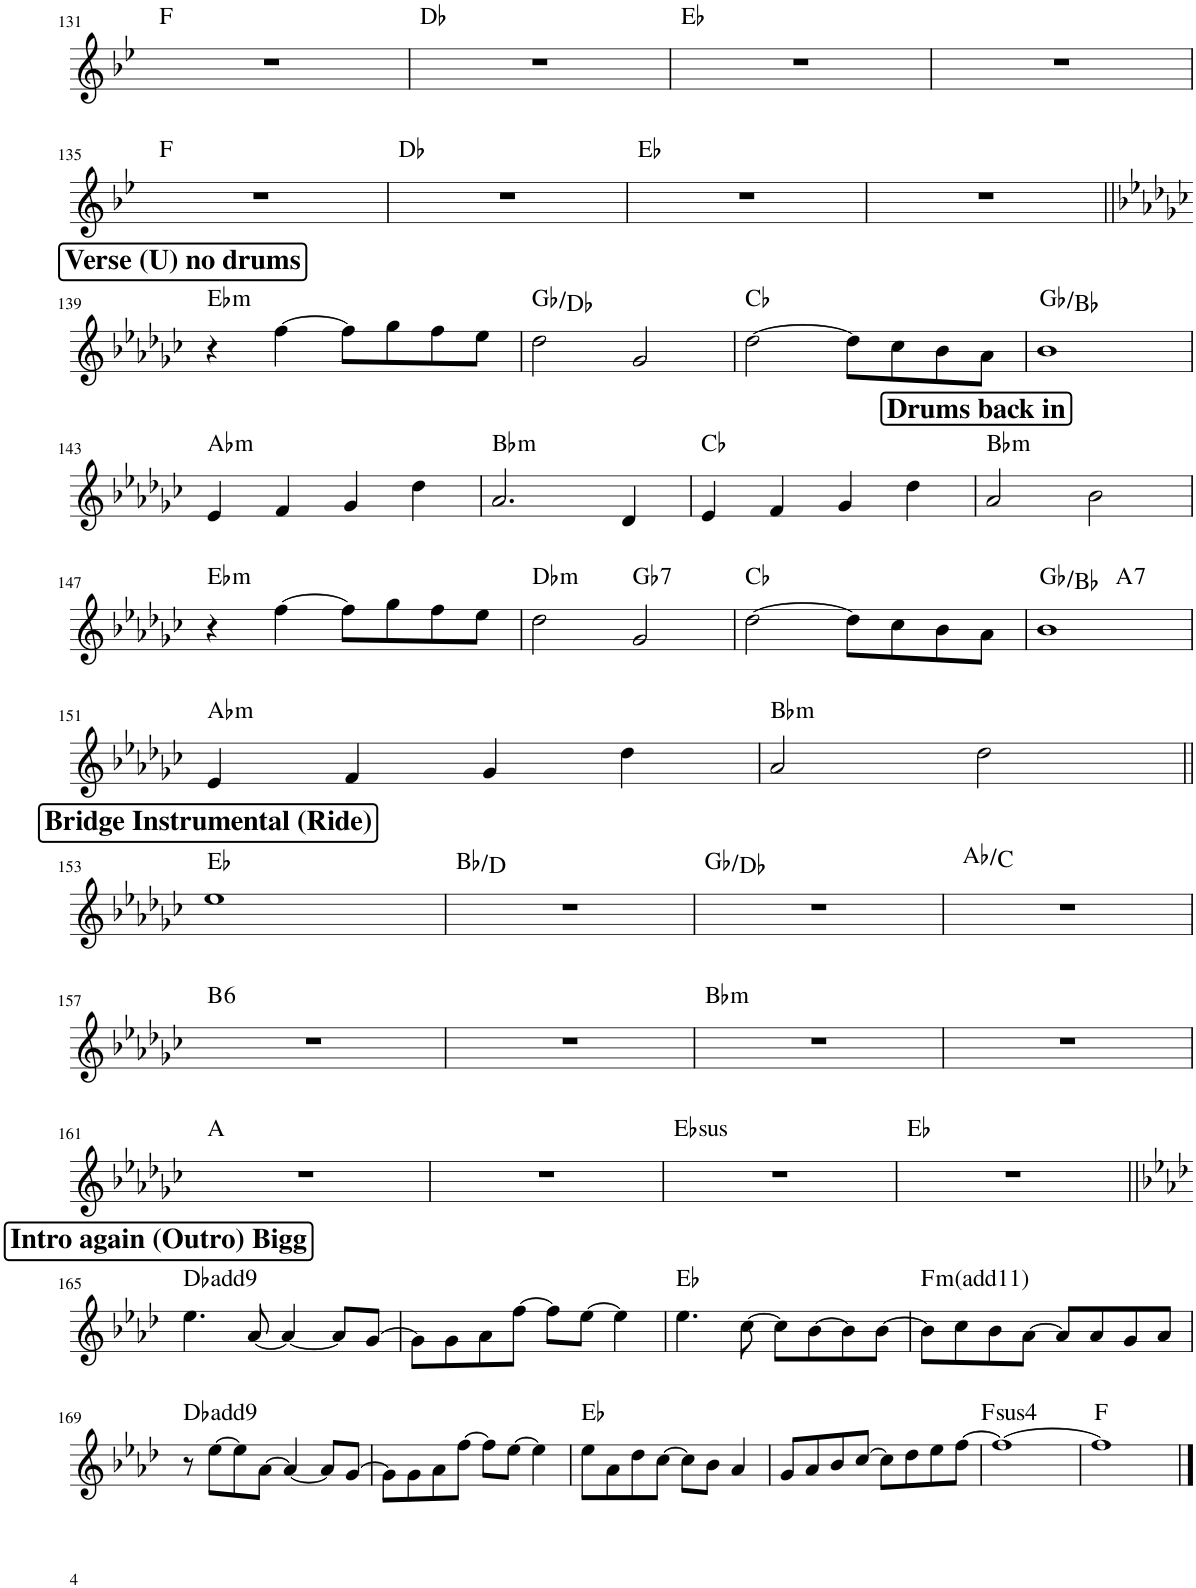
**kern	**harte
*part1	*part1
*staff1	*
*I"Piano	*
*I'Pno.	*
!!LO:PB:g=z
*clefG2	*
*k[b-e-]	*
*M4/4	*
=131	=131
1r	F:maj
=132	=132
1r	Db:maj
=133	=133
1r	Eb:maj
=134	=134
1r	.
!!LO:LB:g=z
=135	=135
1r	F:maj
=136	=136
1r	Db:maj
=137	=137
1r	Eb:maj
=138	=138
1r	.
!!LO:LB:g=z
!!LO:REH:place=s1:a:B:cj:fs=14:t=Verse (U) no drums
=139||	=139||
*k[b-e-a-d-g-c-]	*
!	!LO:H:kt=m
4r	Eb:min
[4ff\	.
8ff\L]	.
8gg-\	.
8ff\	.
8ee-\J	.
=140	=140
2dd-\	Gb:maj/5
2g-/	.
=141	=141
[2dd-\	Cb:maj
8dd-\L]	.
8cc-\	.
8b-\	.
8a-\J	.
=142	=142
1b-	Gb:maj/3
!!LO:LB:g=z
=143	=143
!	!LO:H:kt=m
4e-/	Ab:min
4f/	.
4g-/	.
4dd-\	.
=144	=144
!	!LO:H:kt=m
2.a-/	Bb:min
4d-/	.
=145	=145
4e-/	Cb:maj
4f/	.
4g-/	.
4dd-\	.
!!LO:REH:place=s1:a:B:cj:fs=14:t=Drums back in
=146	=146
!	!LO:H:kt=m
2a-/	Bb:min
2b-\	.
!!LO:LB:g=z
=147	=147
!	!LO:H:kt=m
4r	Eb:min
[4ff\	.
8ff\L]	.
8gg-\	.
8ff\	.
8ee-\J	.
=148	=148
!	!LO:H:kt=m
2dd-\	Db:min
!	!LO:H:kt=7
2g-/	Gb:7
=149	=149
[2dd-\	Cb:maj
8dd-\L]	.
8cc-\	.
8b-\	.
8a-\J	.
=150	=150
*^	*
1b-	2ryy	Gb:maj/3
!	!	!LO:H:kt=7
.	2ryy	A:7
!!LO:LB:g=z	!!
=151	=151	=151
!	!	!LO:H:kt=m
*v	*v	*
4e-/	Ab:min
4f/	.
4g-/	.
4dd-\	.
=152	=152
!	!LO:H:kt=m
2a-/	Bb:min
2dd-\	.
!!LO:LB:g=z
!!LO:REH:place=s1:a:B:cj:fs=14:t=Bridge Instrumental (Ride)
=153||	=153||
1ee-	Eb:maj
=154	=154
1r	Bb:maj/3
=155	=155
1r	Gb:maj/5
=156	=156
1r	Ab:maj/3
!!LO:LB:g=z
=157	=157
!	!LO:H:kt=6
1r	B:maj6
=158	=158
1r	.
=159	=159
!	!LO:H:kt=m
1r	Bb:min
=160	=160
1r	.
!!LO:LB:g=z
=161	=161
1r	A:maj
=162	=162
1r	.
=163	=163
!	!LO:H:kt=sus
1r	Eb:sus4
=164	=164
1r	Eb:maj
!!LO:LB:g=z
!!LO:REH:place=s1:a:B:cj:fs=14:t=Intro again (Outro) Bigg
=165||	=165||
*k[b-e-a-d-]	*
4.ee-\	Db:maj(9)
[8a-/	.
4a-/_	.
8a-/L]	.
[8g/J	.
=166	=166
8g\L]	.
8g\	.
8a-\	.
[8ff\J	.
8ff\L]	.
[8ee-\J	.
4ee-\]	.
=167	=167
4.ee-\	Eb:maj
[8cc\	.
8cc\L]	.
[8b-\	.
8b-\]	.
[8b-\J	.
=168	=168
!	!LO:H:kt=m
8b-\L]	F:min(11)
8cc\	.
8b-\	.
[8a-\J	.
8a-/L]	.
8a-/	.
8g/	.
8a-/J	.
!!LO:LB:g=z
=169	=169
8r	Db:maj(9)
[8ee-\L	.
8ee-\]	.
[8a-\J	.
4a-/_	.
8a-/L]	.
[8g/J	.
=170	=170
8g\L]	.
8g\	.
8a-\	.
[8ff\J	.
8ff\L]	.
[8ee-\J	.
4ee-\]	.
=171	=171
8ee-\L	Eb:maj
8a-\	.
8dd-\	.
[8cc\J	.
8cc\L]	.
8b-\J	.
4a-/	.
=172	=172
8g/L	.
8a-/	.
8b-/	.
[8cc/J	.
8cc\L]	.
8dd-\	.
8ee-\	.
[8ff\J	.
=173	=173
!	!LO:H:kt=4
1ff_	F:sus4
=174	=174
1ff]	F:maj
==	==
*-	*-
